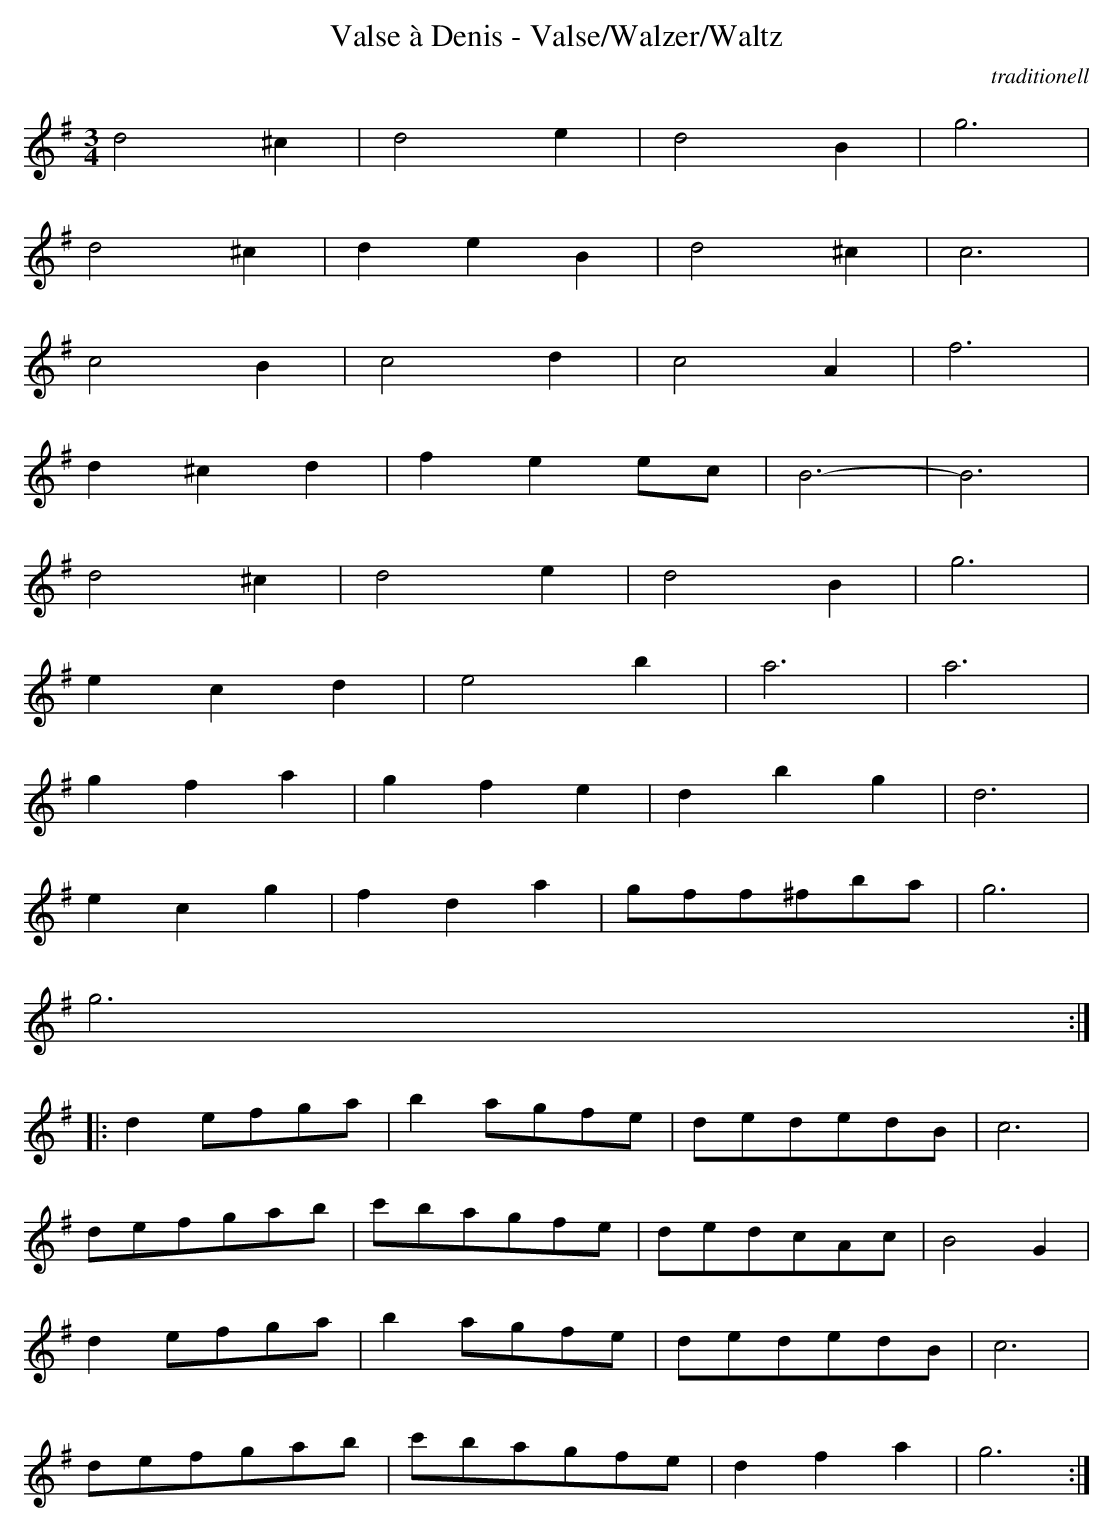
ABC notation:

X:1
T:Valse à Denis - Valse/Walzer/Waltz
C:traditionell
M:3/4
L:1/4
K:G
d2^c|d2e|d2B|g3|
d2^c|deB|d2^c|c3|
c2B|c2d|c2A|f3|
d^cd|fee/c/|B3-|B3|
d2^c|d2e|d2B|g3|
ecd|e2b|a3|a3|
gfa|gfe|dbg|d3|
ecg|fda|g/f/f/^f/b/a/|g3|
g3:|
|:de/f/g/a/|ba/g/f/e/|d/e/d/e/d/B/|c3|
d/e/f/g/a/b/|c'/b/a/g/f/e/|d/e/d/c/A/c/|B2G|
de/f/g/a/|ba/g/f/e/|d/e/d/e/d/B/|c3|
d/e/f/g/a/b/|c'/b/a/g/f/e/|dfa|g3:|
